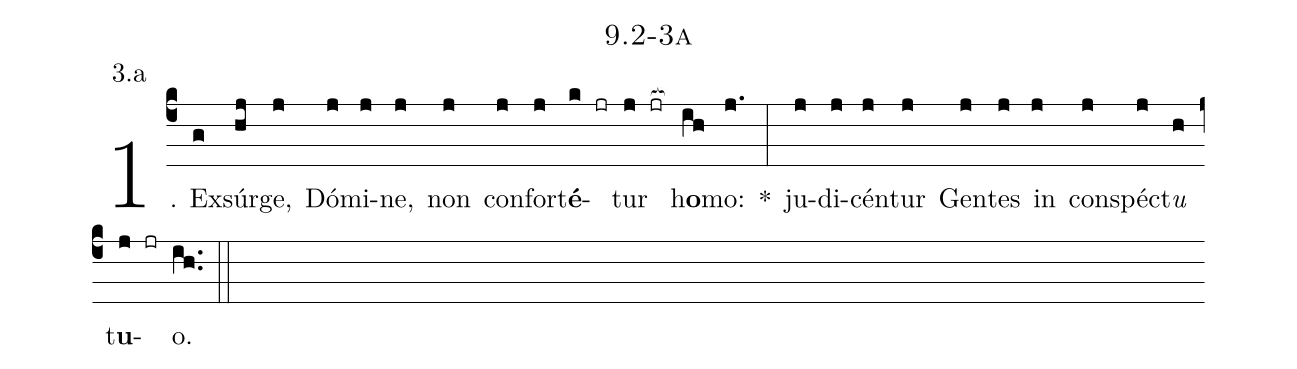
name: 9.2-3a;
annotation: 3.a;
%%
(c4)1. Ex(g)súr(hj)ge,(j) Dó(j)mi(j)ne,(j) non(j) con(j)for(j)t<b>é</b>(k jr)tur(j jr[ocb:1{]) h<b>o</b>(ih[ocb:0}])mo:(j.) *(:) ju(j)di(j)cén(j)tur(j) Gen(j)tes(j) in(j) con(j)spéc(j)t<i>u</i>(h) t<b>u</b>(j jr)o.(ih..) (::)
